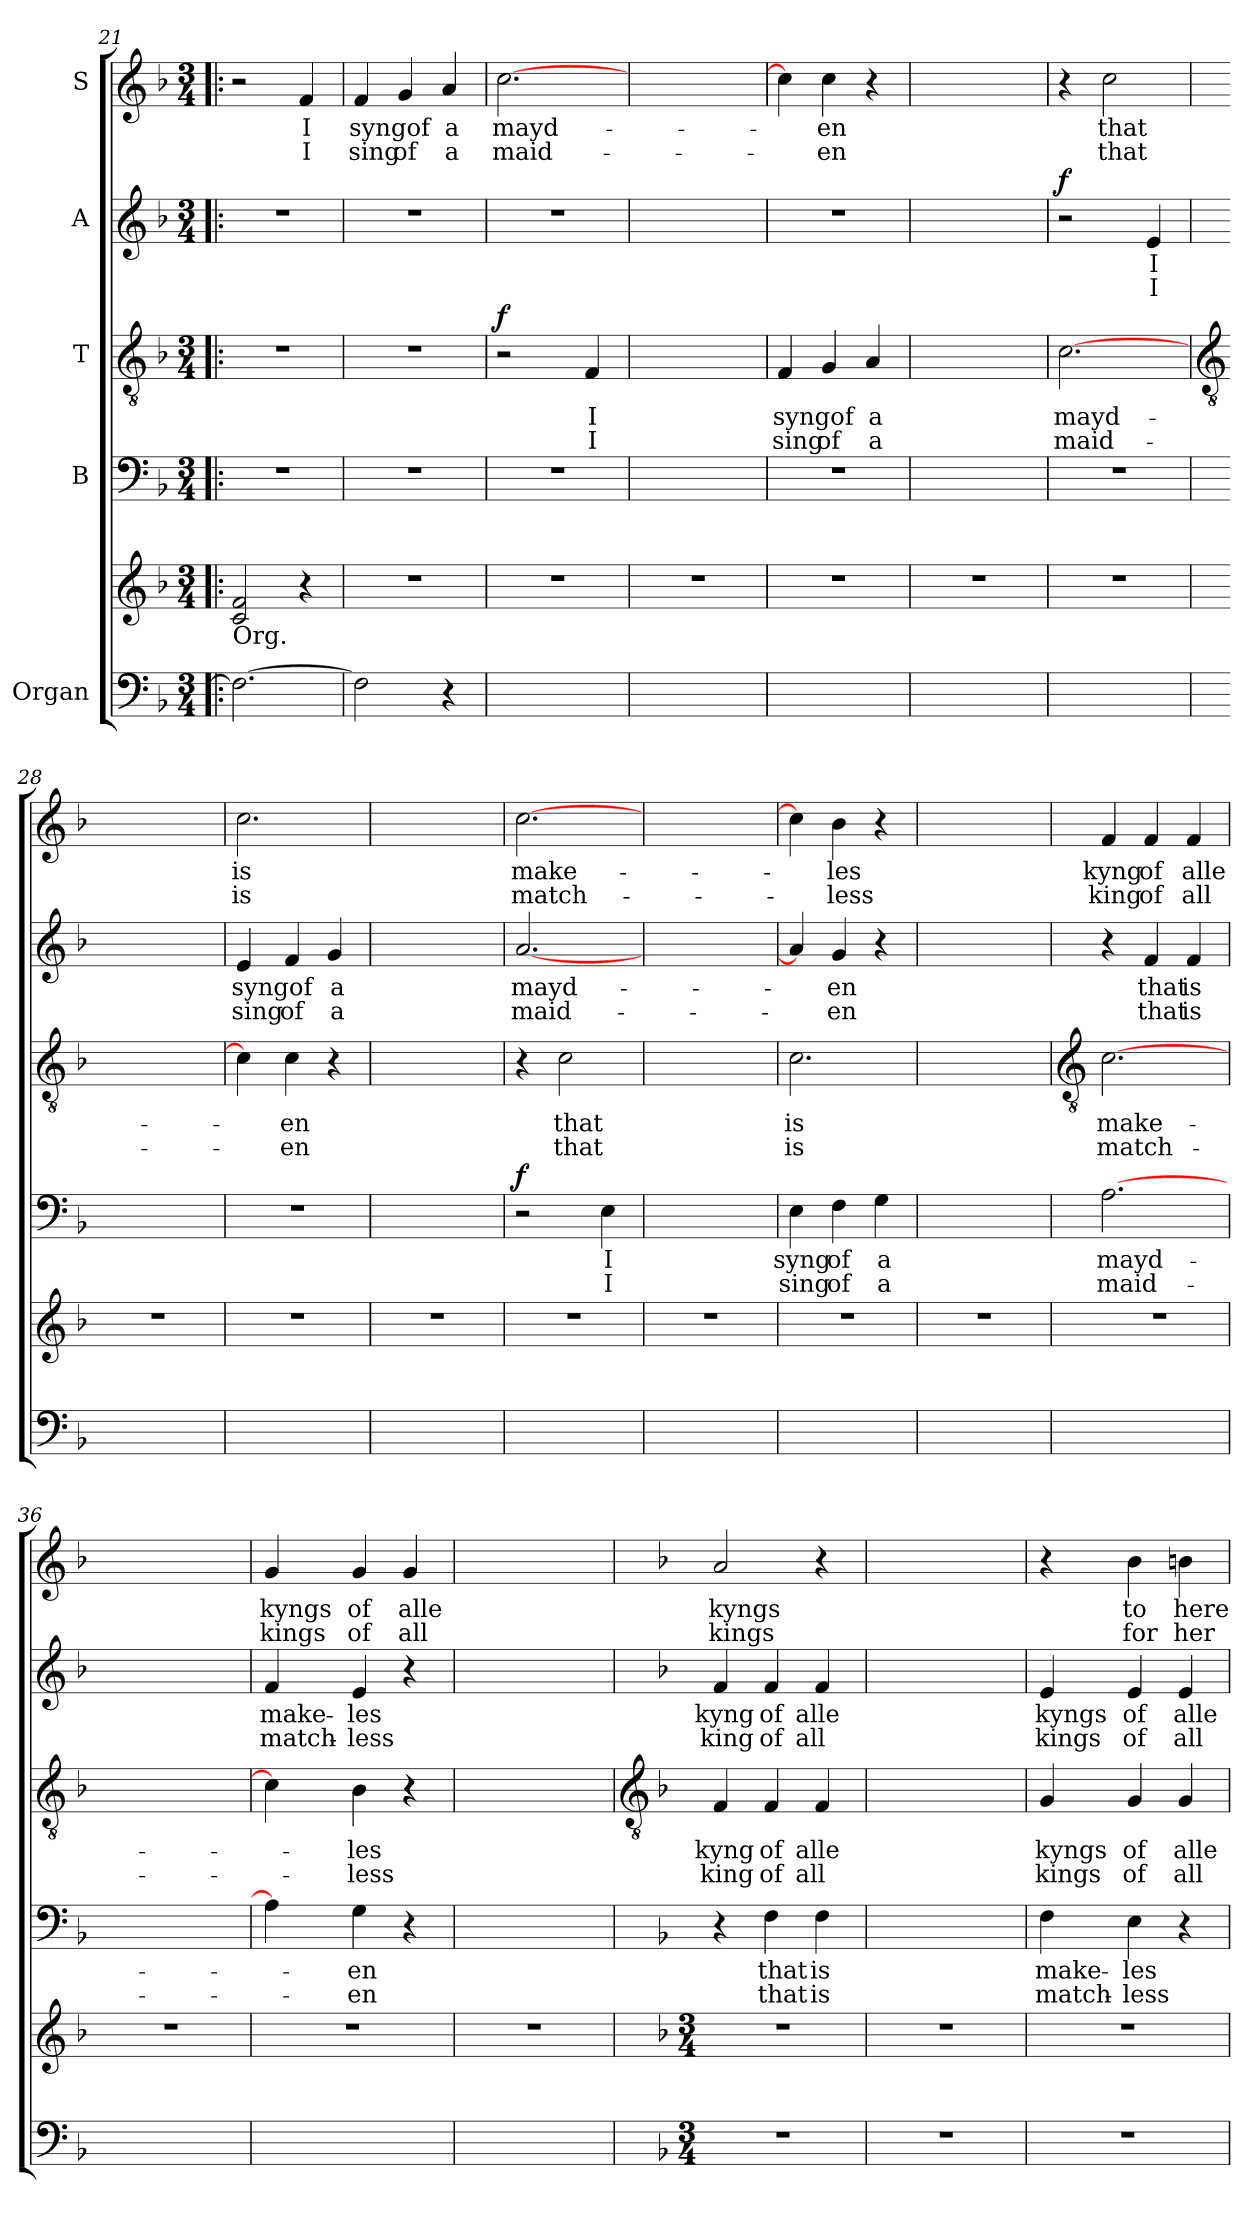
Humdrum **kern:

**kern	**kern	**kern	**text	**text	**dynam	**kern	**text	**text	**dynam	**kern	**text	**text	**dynam	**kern	**text	**text
*part5	*part5	*part4	*part4	*part4	*part4	*part3	*part3	*part3	*part3	*part2	*part2	*part2	*part2	*part1	*part1	*part1
*staff6	*staff5	*staff4	*staff4	*staff4	*staff4	*staff3	*staff3	*staff3	*staff3	*staff2	*staff2	*staff2	*staff2	*staff1	*staff1	*staff1
*I"Organ	*	*I"B	*	*	*	*I"T	*	*	*	*I"A	*	*	*	*I"S	*	*
!!LO:LB:g=z
*clefF4	*clefG2	*clefF4	*	*	*	*clefGv2	*	*	*	*clefG2	*	*	*	*clefG2	*	*
*k[b-]	*k[b-]	*k[b-]	*	*	*	*k[b-]	*	*	*	*k[b-]	*	*	*	*k[b-]	*	*
*F:	*F:	*F:	*	*	*	*F:	*	*	*	*F:	*	*	*	*F:	*	*
*M3/4	*M3/4	*M3/4	*	*	*	*M3/4	*	*	*	*M3/4	*	*	*	*M3/4	*	*
=21!|:	=21!|:	=21!|:	=21!|:	=21!|:	=21!|:	=21!|:	=21!|:	=21!|:	=21!|:	=21!|:	=21!|:	=21!|:	=21!|:	=21!|:	=21!|:	=21!|:
!	!LO:TX:b:t=Org.	!	!	!	!	!	!	!	!	!	!	!	!	!	!	!
!	!	!LO:N:vis=1	!	!	!	!LO:N:vis=1	!	!	!	!LO:N:vis=1	!	!	!	!	!	!
2.F\_	2c/ 2f/	2.r	.	.	.	2.r	.	.	.	2.r	.	.	.	2r	.	.
!	!	!	!	!	!	!	!	!	!	!	!	!	!	!	!LO:LY:b	!LO:LY:b
.	4r	.	.	.	.	.	.	.	.	.	.	.	.	4f/	I	I
=22	=22	=22	=22	=22	=22	=22	=22	=22	=22	=22	=22	=22	=22	=22	=22	=22
!	!LO:N:vis=1	!LO:N:vis=1	!	!	!	!LO:N:vis=1	!	!	!	!LO:N:vis=1	!	!	!	!	!LO:LY:b	!LO:LY:b
2F\]	2.r	2.r	.	.	.	2.r	.	.	.	2.r	.	.	.	4f/	syngof	sing
!	!	!	!	!	!	!	!	!	!	!	!	!	!	!	!	!LO:LY:b
.	.	.	.	.	.	.	.	.	.	.	.	.	.	4g/	.	of
!	!	!	!	!	!	!	!	!	!	!	!	!	!	!	!LO:LY:b	!LO:LY:b
4r	.	.	.	.	.	.	.	.	.	.	.	.	.	4a/	a	a
=23	=23	=23	=23	=23	=23	=23	=23	=23	=23	=23	=23	=23	=23	=23	=23	=23
!	!LO:N:vis=1	!LO:N:vis=1	!	!	!	!	!	!	!LO:DY:a	!LO:N:vis=1	!	!	!	!	!LO:LY:b	!LO:LY:b
4ryy	2.r	2.r	.	.	.	2r	.	.	f	2.r	.	.	.	[2.cc\	mayd-	-maid-
4ryy	.	.	.	.	.	.	.	.	.	.	.	.	.	.	.	.
!	!	!	!	!	!	!	!LO:LY:b	!LO:LY:b	!	!	!	!	!	!	!	!
4ryy	.	.	.	.	.	4F/	I	I	.	.	.	.	.	.	.	.
=24	=24	=24	=24	=24	=24	=24	=24	=24	=24	=24	=24	=24	=24	=24	=24	=24
!	!LO:N:vis=1	!	!	!	!	!	!	!	!	!	!	!	!	!	!	!
4ryy	2.r	4ryy	.	.	.	4ryy	.	.	.	4ryy	.	.	.	4ryy	.	.
4ryy	.	4ryy	.	.	.	4ryy	.	.	.	4ryy	.	.	.	4ryy	.	.
4ryy	.	4ryy	.	.	.	4ryy	.	.	.	4ryy	.	.	.	4ryy	.	.
=25	=25	=25	=25	=25	=25	=25	=25	=25	=25	=25	=25	=25	=25	=25	=25	=25
!	!LO:N:vis=1	!LO:N:vis=1	!	!	!	!	!LO:LY:b	!LO:LY:b	!	!LO:N:vis=1	!	!	!	!	!	!
4ryy	2.r	2.r	.	.	.	4F/	syngof	sing	.	2.r	.	.	.	4cc\]	.	.
!	!	!	!	!	!	!	!	!LO:LY:b	!	!	!	!	!	!	!LO:LY:b	!LO:LY:b
4ryy	.	.	.	.	.	4G/	.	of	.	.	.	.	.	4cc\	-en	en
!	!	!	!	!	!	!	!LO:LY:b	!LO:LY:b	!	!	!	!	!	!	!	!
4ryy	.	.	.	.	.	4A/	a	a	.	.	.	.	.	4r	.	.
=26	=26	=26	=26	=26	=26	=26	=26	=26	=26	=26	=26	=26	=26	=26	=26	=26
!	!LO:N:vis=1	!	!	!	!	!	!	!	!	!	!	!	!	!	!	!
4ryy	2.r	4ryy	.	.	.	4ryy	.	.	.	4ryy	.	.	.	4ryy	.	.
4ryy	.	4ryy	.	.	.	4ryy	.	.	.	4ryy	.	.	.	4ryy	.	.
4ryy	.	4ryy	.	.	.	4ryy	.	.	.	4ryy	.	.	.	4ryy	.	.
=27	=27	=27	=27	=27	=27	=27	=27	=27	=27	=27	=27	=27	=27	=27	=27	=27
!	!LO:N:vis=1	!LO:N:vis=1	!	!	!	!	!LO:LY:b	!LO:LY:b	!	!	!	!	!LO:DY:a	!	!	!
4ryy	2.r	2.r	.	.	.	[2.c\	mayd-	-maid-	.	2r	.	.	f	4r	.	.
!	!	!	!	!	!	!	!	!	!	!	!	!	!	!	!LO:LY:b	!LO:LY:b
4ryy	.	.	.	.	.	.	.	.	.	.	.	.	.	2cc\	that	that
!	!	!	!	!	!	!	!	!	!	!	!LO:LY:b	!LO:LY:b	!	!	!	!
4ryy	.	.	.	.	.	.	.	.	.	4e/	I	I	.	.	.	.
!!LO:LB:g=z
=28	=28	=28	=28	=28	=28	=28	=28	=28	=28	=28	=28	=28	=28	=28	=28	=28
*	*	*	*	*	*	*clefGv2	*	*	*	*	*	*	*	*	*	*
!	!LO:N:vis=1	!	!	!	!	!	!	!	!	!	!	!	!	!	!	!
4ryy	2.r	4ryy	.	.	.	4ryy	.	.	.	4ryy	.	.	.	4ryy	.	.
4ryy	.	4ryy	.	.	.	4ryy	.	.	.	4ryy	.	.	.	4ryy	.	.
4ryy	.	4ryy	.	.	.	4ryy	.	.	.	4ryy	.	.	.	4ryy	.	.
=29	=29	=29	=29	=29	=29	=29	=29	=29	=29	=29	=29	=29	=29	=29	=29	=29
!	!LO:N:vis=1	!LO:N:vis=1	!	!	!	!	!	!	!	!	!LO:LY:b	!LO:LY:b	!	!	!LO:LY:b	!LO:LY:b
4ryy	2.r	2.r	.	.	.	4c\]	.	.	.	4e/	syngof	sing	.	2.cc\	is	is
!	!	!	!	!	!	!	!LO:LY:b	!LO:LY:b	!	!	!	!LO:LY:b	!	!	!	!
4ryy	.	.	.	.	.	4c\	-en	en	.	4f/	.	of	.	.	.	.
!	!	!	!	!	!	!	!	!	!	!	!LO:LY:b	!LO:LY:b	!	!	!	!
4ryy	.	.	.	.	.	4r	.	.	.	4g/	a	a	.	.	.	.
=30	=30	=30	=30	=30	=30	=30	=30	=30	=30	=30	=30	=30	=30	=30	=30	=30
!	!LO:N:vis=1	!	!	!	!	!	!	!	!	!	!	!	!	!	!	!
4ryy	2.r	4ryy	.	.	.	4ryy	.	.	.	4ryy	.	.	.	4ryy	.	.
4ryy	.	4ryy	.	.	.	4ryy	.	.	.	4ryy	.	.	.	4ryy	.	.
4ryy	.	4ryy	.	.	.	4ryy	.	.	.	4ryy	.	.	.	4ryy	.	.
=31	=31	=31	=31	=31	=31	=31	=31	=31	=31	=31	=31	=31	=31	=31	=31	=31
!	!LO:N:vis=1	!	!	!	!LO:DY:a	!	!	!	!	!	!LO:LY:b	!LO:LY:b	!	!	!LO:LY:b	!LO:LY:b
4ryy	2.r	2r	.	.	f	4r	.	.	.	[2.a/	mayd-	-maid-	.	[2.cc\	make-	-match-
!	!	!	!	!	!	!	!LO:LY:b	!LO:LY:b	!	!	!	!	!	!	!	!
4ryy	.	.	.	.	.	2c\	that	that	.	.	.	.	.	.	.	.
!	!	!	!LO:LY:b	!LO:LY:b	!	!	!	!	!	!	!	!	!	!	!	!
4ryy	.	4E\	I	I	.	.	.	.	.	.	.	.	.	.	.	.
=32	=32	=32	=32	=32	=32	=32	=32	=32	=32	=32	=32	=32	=32	=32	=32	=32
!	!LO:N:vis=1	!	!	!	!	!	!	!	!	!	!	!	!	!	!	!
4ryy	2.r	4ryy	.	.	.	4ryy	.	.	.	4ryy	.	.	.	4ryy	.	.
4ryy	.	4ryy	.	.	.	4ryy	.	.	.	4ryy	.	.	.	4ryy	.	.
4ryy	.	4ryy	.	.	.	4ryy	.	.	.	4ryy	.	.	.	4ryy	.	.
=33	=33	=33	=33	=33	=33	=33	=33	=33	=33	=33	=33	=33	=33	=33	=33	=33
!	!LO:N:vis=1	!	!LO:LY:b	!LO:LY:b	!	!	!LO:LY:b	!LO:LY:b	!	!	!	!	!	!	!	!
4ryy	2.r	4E\	syng	sing	.	2.c\	is	is	.	4a/]	.	.	.	4cc\]	.	.
!	!	!	!LO:LY:b	!LO:LY:b	!	!	!	!	!	!	!LO:LY:b	!LO:LY:b	!	!	!LO:LY:b	!LO:LY:b
4ryy	.	4F\	of	of	.	.	.	.	.	4g/	-en	en	.	4b-\	-les	less
!	!	!	!LO:LY:b	!LO:LY:b	!	!	!	!	!	!	!	!	!	!	!	!
4ryy	.	4G\	a	a	.	.	.	.	.	4r	.	.	.	4r	.	.
=34	=34	=34	=34	=34	=34	=34	=34	=34	=34	=34	=34	=34	=34	=34	=34	=34
!	!LO:N:vis=1	!	!	!	!	!	!	!	!	!	!	!	!	!	!	!
4ryy	2.r	4ryy	.	.	.	4ryy	.	.	.	4ryy	.	.	.	4ryy	.	.
4ryy	.	4ryy	.	.	.	4ryy	.	.	.	4ryy	.	.	.	4ryy	.	.
4ryy	.	4ryy	.	.	.	4ryy	.	.	.	4ryy	.	.	.	4ryy	.	.
!!LO:LB:g=z
=35	=35	=35	=35	=35	=35	=35	=35	=35	=35	=35	=35	=35	=35	=35	=35	=35
*	*	*	*	*	*	*clefGv2	*	*	*	*	*	*	*	*	*	*
!	!LO:N:vis=1	!	!LO:LY:b	!LO:LY:b	!	!	!LO:LY:b	!LO:LY:b	!	!	!	!	!	!	!LO:LY:b	!LO:LY:b
4ryy	2.r	[2.A\	mayd-	-maid-	.	[2.c\	make-	-match-	.	4r	.	.	.	4f/	kyng	king
!	!	!	!	!	!	!	!	!	!	!	!LO:LY:b	!LO:LY:b	!	!	!LO:LY:b	!LO:LY:b
4ryy	.	.	.	.	.	.	.	.	.	4f/	that	that	.	4f/	of	of
!	!	!	!	!	!	!	!	!	!	!	!LO:LY:b	!LO:LY:b	!	!	!LO:LY:b	!LO:LY:b
4ryy	.	.	.	.	.	.	.	.	.	4f/	is	is	.	4f/	alle	all
=36	=36	=36	=36	=36	=36	=36	=36	=36	=36	=36	=36	=36	=36	=36	=36	=36
!	!LO:N:vis=1	!	!	!	!	!	!	!	!	!	!	!	!	!	!	!
4ryy	2.r	4ryy	.	.	.	4ryy	.	.	.	4ryy	.	.	.	4ryy	.	.
4ryy	.	4ryy	.	.	.	4ryy	.	.	.	4ryy	.	.	.	4ryy	.	.
4ryy	.	4ryy	.	.	.	4ryy	.	.	.	4ryy	.	.	.	4ryy	.	.
=37	=37	=37	=37	=37	=37	=37	=37	=37	=37	=37	=37	=37	=37	=37	=37	=37
!	!LO:N:vis=1	!	!	!	!	!	!	!	!	!	!LO:LY:b	!LO:LY:b	!	!	!LO:LY:b	!LO:LY:b
4ryy	2.r	4A\]	.	.	.	4c\]	.	.	.	4f/	make-	-match-	.	4g/	kyngs	kings
!	!	!	!LO:LY:b	!LO:LY:b	!	!	!LO:LY:b	!LO:LY:b	!	!	!LO:LY:b	!LO:LY:b	!	!	!LO:LY:b	!LO:LY:b
4ryy	.	4G\	-en	en	.	4B-\	-les	less	.	4e/	-les	less	.	4g/	of	of
!	!	!	!	!	!	!	!	!	!	!	!	!	!	!	!LO:LY:b	!LO:LY:b
4ryy	.	4r	.	.	.	4r	.	.	.	4r	.	.	.	4g/	alle	all
=38	=38	=38	=38	=38	=38	=38	=38	=38	=38	=38	=38	=38	=38	=38	=38	=38
!	!LO:N:vis=1	!	!	!	!	!	!	!	!	!	!	!	!	!	!	!
4ryy	2.r	4ryy	.	.	.	4ryy	.	.	.	4ryy	.	.	.	4ryy	.	.
4ryy	.	4ryy	.	.	.	4ryy	.	.	.	4ryy	.	.	.	4ryy	.	.
4ryy	.	4ryy	.	.	.	4ryy	.	.	.	4ryy	.	.	.	4ryy	.	.
!!LO:LB:g=z
=39	=39	=39	=39	=39	=39	=39	=39	=39	=39	=39	=39	=39	=39	=39	=39	=39
*	*	*	*	*	*	*clefGv2	*	*	*	*	*	*	*	*	*	*
*k[b-]	*k[b-]	*	*	*	*	*	*	*	*	*	*	*	*	*	*	*
*F:	*F:	*	*	*	*	*	*	*	*	*	*	*	*	*	*	*
*M3/4	*M3/4	*	*	*	*	*	*	*	*	*	*	*	*	*	*	*
!LO:N:vis=1	!LO:N:vis=1	!	!	!	!	!	!LO:LY:b	!LO:LY:b	!	!	!LO:LY:b	!LO:LY:b	!	!	!LO:LY:b	!LO:LY:b
2.r	2.r	4r	.	.	.	4F/	kyng	king	.	4f/	kyng	king	.	2a/	kyngs	kings
!	!	!	!LO:LY:b	!LO:LY:b	!	!	!LO:LY:b	!LO:LY:b	!	!	!LO:LY:b	!LO:LY:b	!	!	!	!
.	.	4F\	that	that	.	4F/	of	of	.	4f/	of	of	.	.	.	.
!	!	!	!LO:LY:b	!LO:LY:b	!	!	!LO:LY:b	!LO:LY:b	!	!	!LO:LY:b	!LO:LY:b	!	!	!	!
.	.	4F\	is	is	.	4F/	alle	all	.	4f/	alle	all	.	4r	.	.
=40	=40	=40	=40	=40	=40	=40	=40	=40	=40	=40	=40	=40	=40	=40	=40	=40
!LO:N:vis=1	!LO:N:vis=1	!	!	!	!	!	!	!	!	!	!	!	!	!	!	!
2.r	2.r	4ryy	.	.	.	4ryy	.	.	.	4ryy	.	.	.	4ryy	.	.
.	.	4ryy	.	.	.	4ryy	.	.	.	4ryy	.	.	.	4ryy	.	.
.	.	4ryy	.	.	.	4ryy	.	.	.	4ryy	.	.	.	4ryy	.	.
=41	=41	=41	=41	=41	=41	=41	=41	=41	=41	=41	=41	=41	=41	=41	=41	=41
!LO:N:vis=1	!LO:N:vis=1	!	!LO:LY:b	!LO:LY:b	!	!	!LO:LY:b	!LO:LY:b	!	!	!LO:LY:b	!LO:LY:b	!	!	!	!
2.r	2.r	4F\	make-	-match-	.	4G/	kyngs	kings	.	4e/	kyngs	kings	.	4r	.	.
!	!	!	!LO:LY:b	!LO:LY:b	!	!	!LO:LY:b	!LO:LY:b	!	!	!LO:LY:b	!LO:LY:b	!	!	!LO:LY:b	!LO:LY:b
.	.	4E\	-les	less	.	4G/	of	of	.	4e/	of	of	.	4b-\	to	for
!	!	!	!	!	!	!	!LO:LY:b	!LO:LY:b	!	!	!LO:LY:b	!LO:LY:b	!	!	!LO:LY:b	!LO:LY:b
.	.	4r	.	.	.	4G/	alle	all	.	4e/	alle	all	.	4bn\	here	her
=	=	=	=	=	=	=	=	=	=	=	=	=	=	=	=	=
*-	*-	*-	*-	*-	*-	*-	*-	*-	*-	*-	*-	*-	*-	*-	*-	*-
